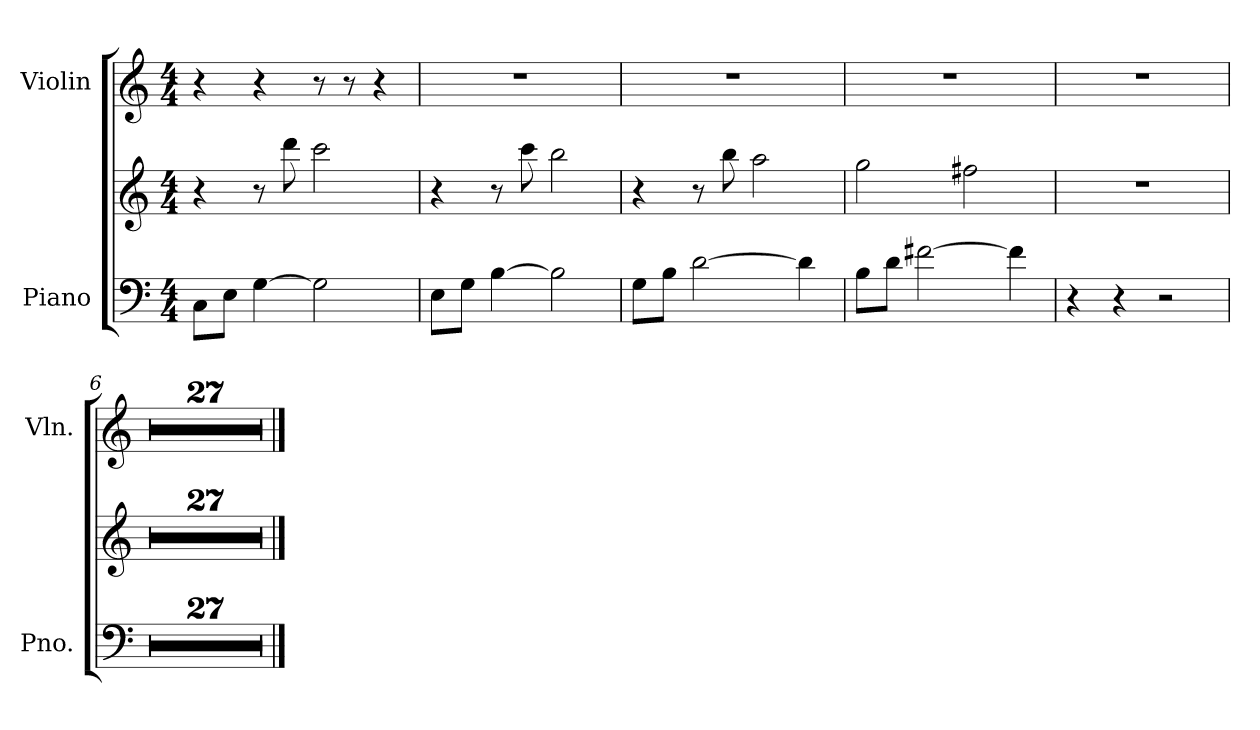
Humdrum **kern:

**kern	**kern	**kern
*part2	*part2	*part1
*staff3	*staff2	*staff1
*I"Piano	*	*I"Violin
*I'Pno.	*	*I'Vln.
*clefF4	*clefG2	*clefG2
*k[]	*k[]	*k[]
*M4/4	*M4/4	*M4/4
=1	=1	=1
8C\L	4r	4r
8E\J	.	.
[4G\	8r	4r
.	8ddd\	.
2G\]	2ccc\	8r
.	.	8r
.	.	4r
=2	=2	=2
8E\L	4r	1r
8G\J	.	.
[4B\	8r	.
.	8ccc\	.
2B\]	2bb\	.
=3	=3	=3
8G\L	4r	1r
8B\J	.	.
[2d\	8r	.
.	8bb\	.
.	2aa\	.
4d\]	.	.
=4	=4	=4
8B\L	2gg\	1r
8d\J	.	.
[2f#X\	.	.
.	2ff#X\	.
4f#\]	.	.
=5	=5	=5
4r	1r	1r
4r	.	.
2r	.	.
=6	=6	=6
1r	1r	1r
=7	=7	=7
1r	1r	1r
=8	=8	=8
1r	1r	1r
=9	=9	=9
1r	1r	1r
=10	=10	=10
1r	1r	1r
!!LO:LB:g=z
=11	=11	=11
1r	1r	1r
=12	=12	=12
1r	1r	1r
=13	=13	=13
1r	1r	1r
=14	=14	=14
1r	1r	1r
=15	=15	=15
1r	1r	1r
=16	=16	=16
1r	1r	1r
=17	=17	=17
1r	1r	1r
=18	=18	=18
1r	1r	1r
=19	=19	=19
1r	1r	1r
=20	=20	=20
1r	1r	1r
=21	=21	=21
1r	1r	1r
=22	=22	=22
1r	1r	1r
=23	=23	=23
1r	1r	1r
=24	=24	=24
1r	1r	1r
=25	=25	=25
1r	1r	1r
=26	=26	=26
1r	1r	1r
=27	=27	=27
1r	1r	1r
=28	=28	=28
1r	1r	1r
!!LO:LB:g=z
=29	=29	=29
1r	1r	1r
=30	=30	=30
1r	1r	1r
=31	=31	=31
1r	1r	1r
=32	=32	=32
1r	1r	1r
==	==	==
*-	*-	*-
